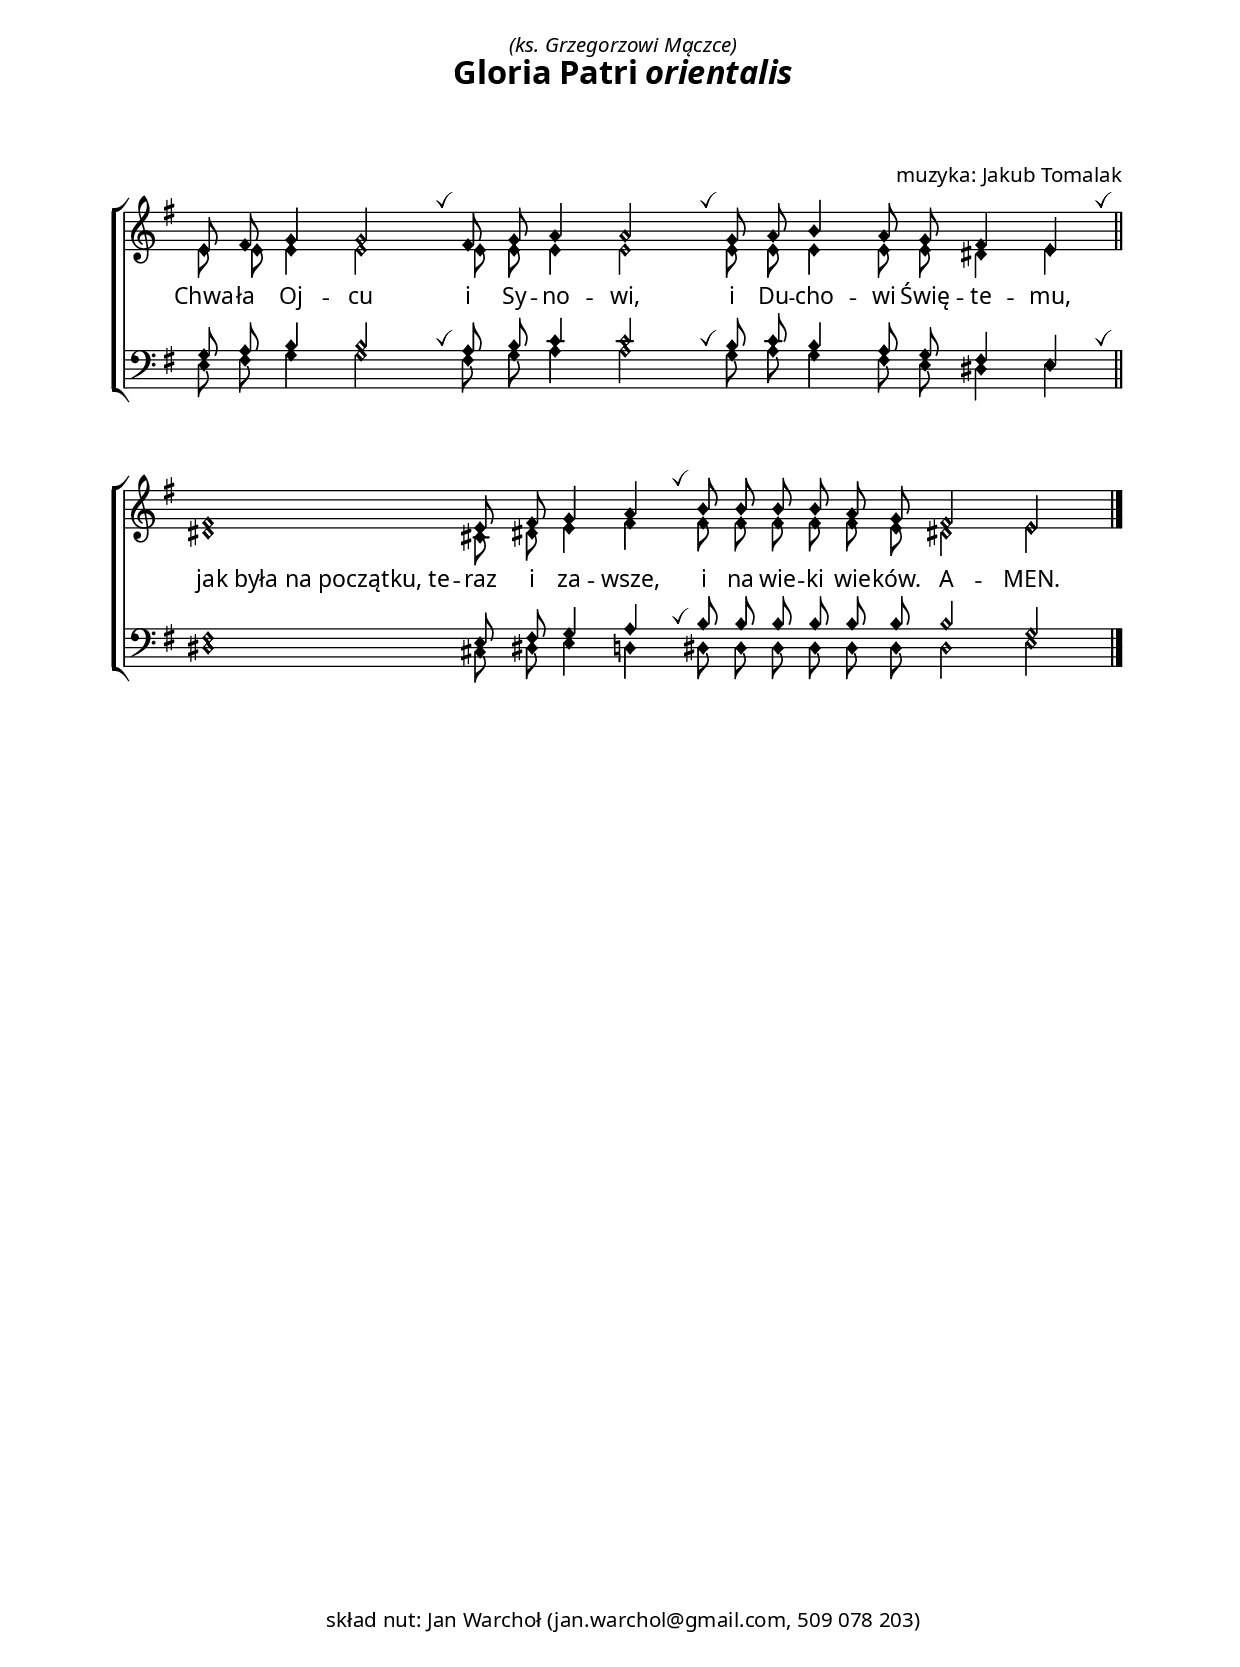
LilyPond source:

\version "2.17.16"
#(set-global-staff-size 18)

\header	{
  title = \markup \column {
    \line { Gloria Patri \italic orientalis }
    " " " " 
  }
  dedication = \markup \italic { (ks. Grzegorzowi Mączce) }
  composer = "muzyka: Jakub Tomalak"
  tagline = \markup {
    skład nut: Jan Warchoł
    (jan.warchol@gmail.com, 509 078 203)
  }
}

\paper {
  #(define fonts
    (make-pango-font-tree "antpolt"
                          "Nimbus Sans"
                          "Luxi Mono"
                          (/ staff-height pt 20)))
  left-margin = 21 \mm
  right-margin = 20 \mm
  top-markup-spacing #'basic-distance = 10
  markup-system-spacing #'basic-distance = 10
  system-system-spacing #'basic-distance = 15
}
%--------------------------------MELODY--------------------------------
sopranomelody =	\relative f' {
  \key e \minor
  e8 fis g4 g2 \breathe
  fis8 g a4 a2 \breathe
  g8 a b4 a8 g fis4 e4 \breathe
  \bar "||"
  fis\breve e8 fis g4 a4 \breathe
  b8 b b b a g fis2 e
  \bar "|."
}
altomelody = \relative f' {
  \key e \minor
  e8 e e4 e2 \breathe
  e8 e e4 e2 \breathe
  e8 e e4 e8 e dis4 e4 \breathe
  \bar "||"
  dis\breve cis8 dis e4 fis4 \breathe
  fis8 fis fis fis fis e8 dis2 e
  \bar "|."
}
tenormelody = \relative f {
  \key e \minor
  g8 a8 b4 b2 \breathe
  a8 b c4 c2 \breathe
  b8 c b4 a8 g fis4 e4 \breathe
  \bar "||"
  fis\breve e8 fis g4 a4 \breathe
  b8 b b b b b b2 g2
  \bar "|."
}
bassmelody = \relative f {
  \key e \minor
  e8 fis g4 g2 \breathe
  fis8 g a4 a2 \breathe
  g8 a g4 fis8 e dis4 e4 \breathe
  \bar "||"
  dis\breve cis8 dis e4 d4 \breathe
  dis8 dis dis dis dis dis dis2 e2
  \bar "|."
}
akordy = \chordmode {
}
%--------------------------------LYRICS--------------------------------
text =  \lyricmode {
  Chwa -- ła Oj -- cu i Sy -- no -- wi,
  i Du -- cho -- wi Świę -- te -- mu,
  \once \override LyricHyphen #'minimum-distance = #1.5
  \tweak #'X-offset #-0.6
  "jak była na początku, te" --
  raz i za -- wsze,
  i na wie -- ki wie -- ków.
  A -- MEN.
}

stanzas = {}
%--------------------------------ALL-FILE VARIABLE--------------------------------

\score {
  \new ChoirStaff <<
    \new Staff = women <<
      \clef treble
      \new Voice = soprano {
        \voiceOne
        \sopranomelody
      }
      \new Voice = alto {
        \voiceTwo
        \altomelody
      }
    >>
    \new Lyrics \with {
      \override VerticalAxisGroup #'staff-affinity = #CENTER
      \override VerticalAxisGroup #'nonstaff-relatedstaff-spacing #'padding = #1
    }
    \lyricsto soprano \text

    \new Staff = men <<
      \clef bass
      \new Voice = tenor {
        \voiceOne
        \tenormelody
      }
      \new Voice = bass {
        \voiceTwo
        \bassmelody
      }
    >>
  >>
  \layout {
    \accidentalStyle neo-modern
    indent = 0\cm
    \override BreathingSign #'text =
    \markup { \raise #0.5 \musicglyph #"scripts.tickmark" }
    \override NoteHead #'style = #'harmonic-mixed

    \context {
      \Score
      timing = ##f
      barAlways = ##t
      defaultBarType = ""
    }
    \context {
      \Staff \remove "Time_signature_engraver"
    }
  }
  \midi {
    \context {
      \Staff
      midiInstrument = #"clarinet"
    }
  }
}

\stanzas